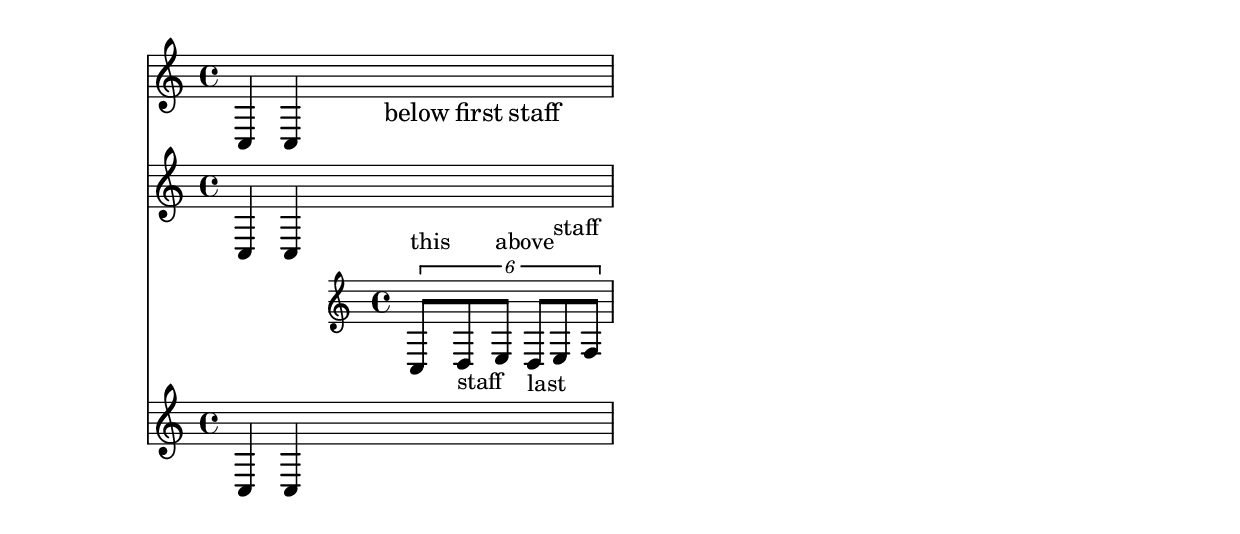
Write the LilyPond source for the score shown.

\header {
  texidoc = "Newly created contexts can be inserted
anywhere in the vertical alignment. "
}

\version "2.6.0"

\paper {
  raggedright = ##t
}

\relative <<
  \context Staff = "1" { c4 c s2 }
  \context Staff = "2" { c4  c s2 }
  \context Staff = "3" { c4  c s2 }
  { \skip 2
    <<
      \lyrics {
	\set alignBelowContext = #"1"
	below8 first staff
      }
      \new Staff {
	\set Staff.alignAboveContext = #"3"
	\times 4/6 {
	  \override TextScript #'padding = #3
	  c8^"this" d_"staff" e^"above" d_"last" e^"staff" f
	}
      }
    >> }
>>
